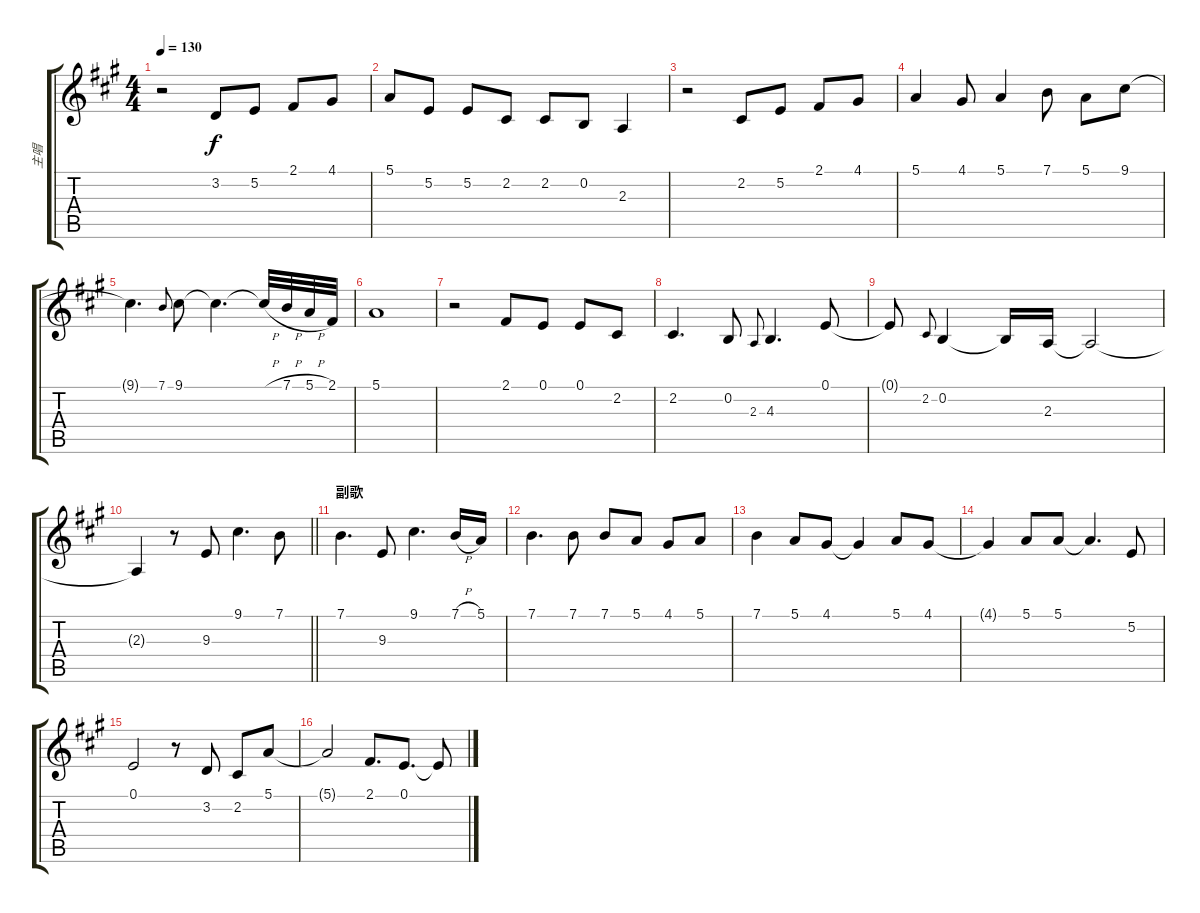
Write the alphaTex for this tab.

\track ("主唱" "主唱") {instrument flute}
\staff {score tabs}
\tuning (E4 B3 G3 D3 A2 E2) {hide}
\ts (4 4)
\tempo 130
\clef g2
\ks a
r.2{dy f} 3.2.8 5.2.8 2.1.8 4.1.8 |
5.1.8 5.2.8 5.2.8 2.2.8 2.2.8 0.2.8 2.3.4 |
r.2 2.2.8 5.2.8 2.1.8 4.1.8 |
5.1.4 4.1.8 5.1.4 7.1.8 5.1.8 9.1.8 |
9.1{t}.4{d} 7.1.8{gr onbeat} 9.1.8 9.1{t}.4{d} 9.1{h t}.32 7.1{h}.32 5.1{h}.32 2.1.32 |
5.1.1 |
r.2 2.1.8 0.1.8 0.1.8 2.2.8 |
2.2.4{d} 0.2.8 2.3.8{gr onbeat} 4.3.4{d} 0.1.8 |
0.1{t}.8 2.2.8{gr onbeat} 0.2.4 0.2{t}.16 2.3.16 2.3{t}.2 |
\barLineRight lightlight
2.3{t}.4 r.8 9.3.8 9.1.4{d} 7.1.8 |
\section ("" "副歌")
7.1.4{d} 9.3.8 9.1.4{d} 7.1{h}.16 5.1.16 |
7.1.4{d} 7.1.8 7.1.8 5.1.8 4.1.8 5.1.8 |
7.1.4 5.1.8 4.1.8 4.1{t}.4 5.1.8 4.1.8 |
4.1{t}.4 5.1.8 5.1.8 5.1{t}.4{d} 5.2.8 |
0.1.2 r.8 3.2.8 2.2.8 5.1.8 |
5.1{t}.2 2.1.8{d} 0.1.8{d} 0.1{t}.8
